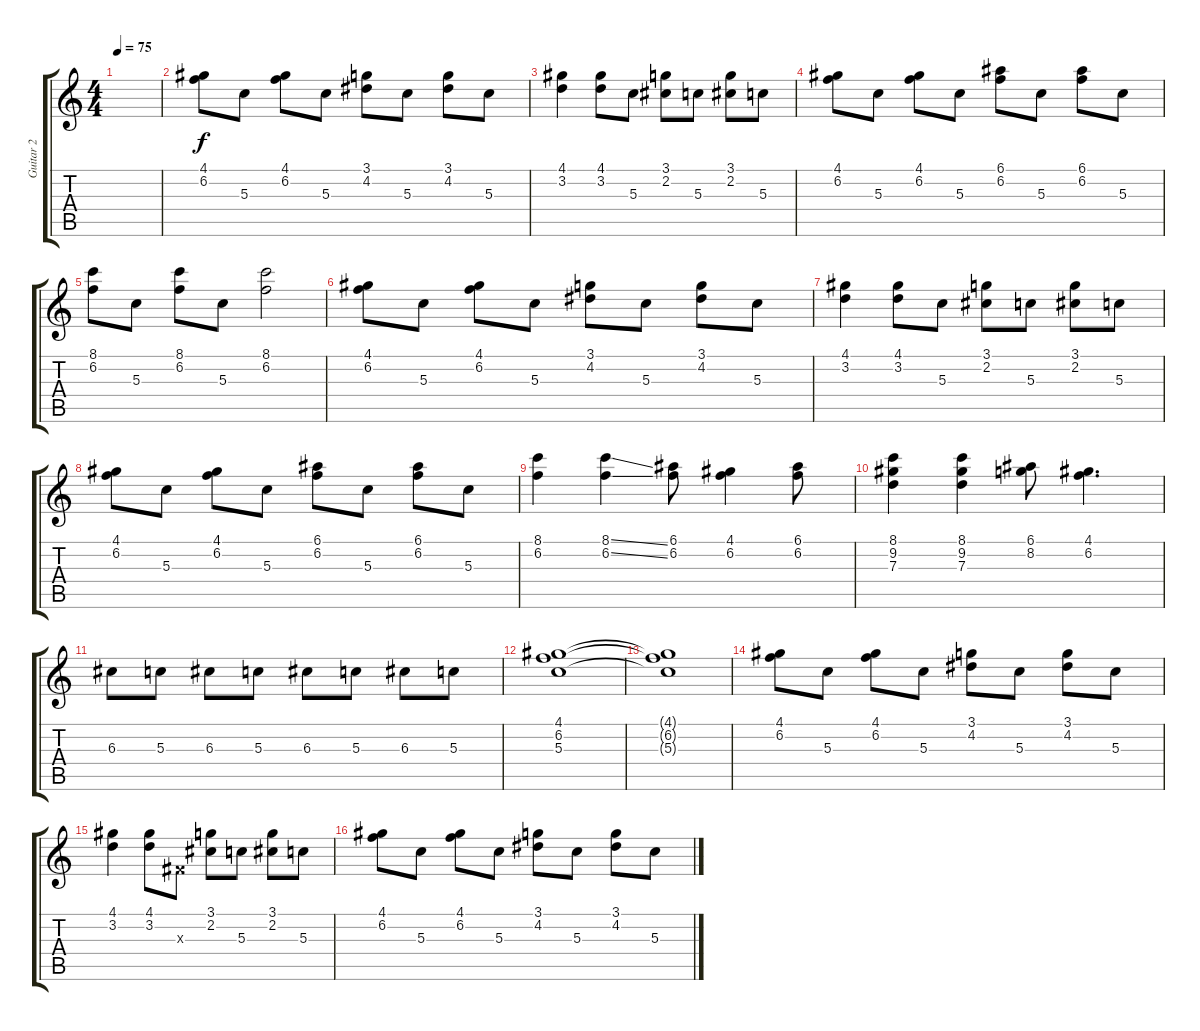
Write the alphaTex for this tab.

\track ("Guitar 2" "Guitar 2") {instrument electricguitarclean}
\staff {score tabs}
\tuning (E4 B3 G3 D3 A2 E2) {hide}
\ts (4 4)
\tempo 75
\clef g2
\ks c
|
(4.1 6.2).8 5.3.8 (4.1 6.2).8 5.3.8 (3.1 4.2).8 5.3.8 (3.1 4.2).8 5.3.8 |
(4.1 3.2).4 (4.1 3.2).8 5.3.8 (3.1 2.2).8 5.3.8 (3.1 2.2).8 5.3.8 |
(4.1 6.2).8 5.3.8 (4.1 6.2).8 5.3.8 (6.1 6.2).8 5.3.8 (6.1 6.2).8 5.3.8 |
(8.1 6.2).8 5.3.8 (8.1 6.2).8 5.3.8 (8.1 6.2).2 |
(4.1 6.2).8 5.3.8 (4.1 6.2).8 5.3.8 (3.1 4.2).8 5.3.8 (3.1 4.2).8 5.3.8 |
(4.1 3.2).4 (4.1 3.2).8 5.3.8 (3.1 2.2).8 5.3.8 (3.1 2.2).8 5.3.8 |
(4.1 6.2).8 5.3.8 (4.1 6.2).8 5.3.8 (6.1 6.2).8 5.3.8 (6.1 6.2).8 5.3.8 |
(8.1 6.2).4 (8.1{ss} 6.2{ss}).4 (6.1 6.2).8 (4.1 6.2).4 (6.1 6.2).8 |
(8.1 9.2 7.3).4 (8.1 9.2 7.3).4 (6.1 8.2).8 (4.1 6.2).4{d} |
6.3.8 5.3.8 6.3.8 5.3.8 6.3.8 5.3.8 6.3.8 5.3.8 |
(4.1 6.2 5.3).1 |
(4.1{t} 6.2{t} 5.3{t}).1 |
(4.1 6.2).8 5.3.8 (4.1 6.2).8 5.3.8 (3.1 4.2).8 5.3.8 (3.1 4.2).8 5.3.8 |
(4.1 3.2).4 (4.1 3.2).8 -1.3{x}.8 (3.1 2.2).8 5.3.8 (3.1 2.2).8 5.3.8 |
(4.1 6.2).8 5.3.8 (4.1 6.2).8 5.3.8 (3.1 4.2).8 5.3.8 (3.1 4.2).8 5.3.8
